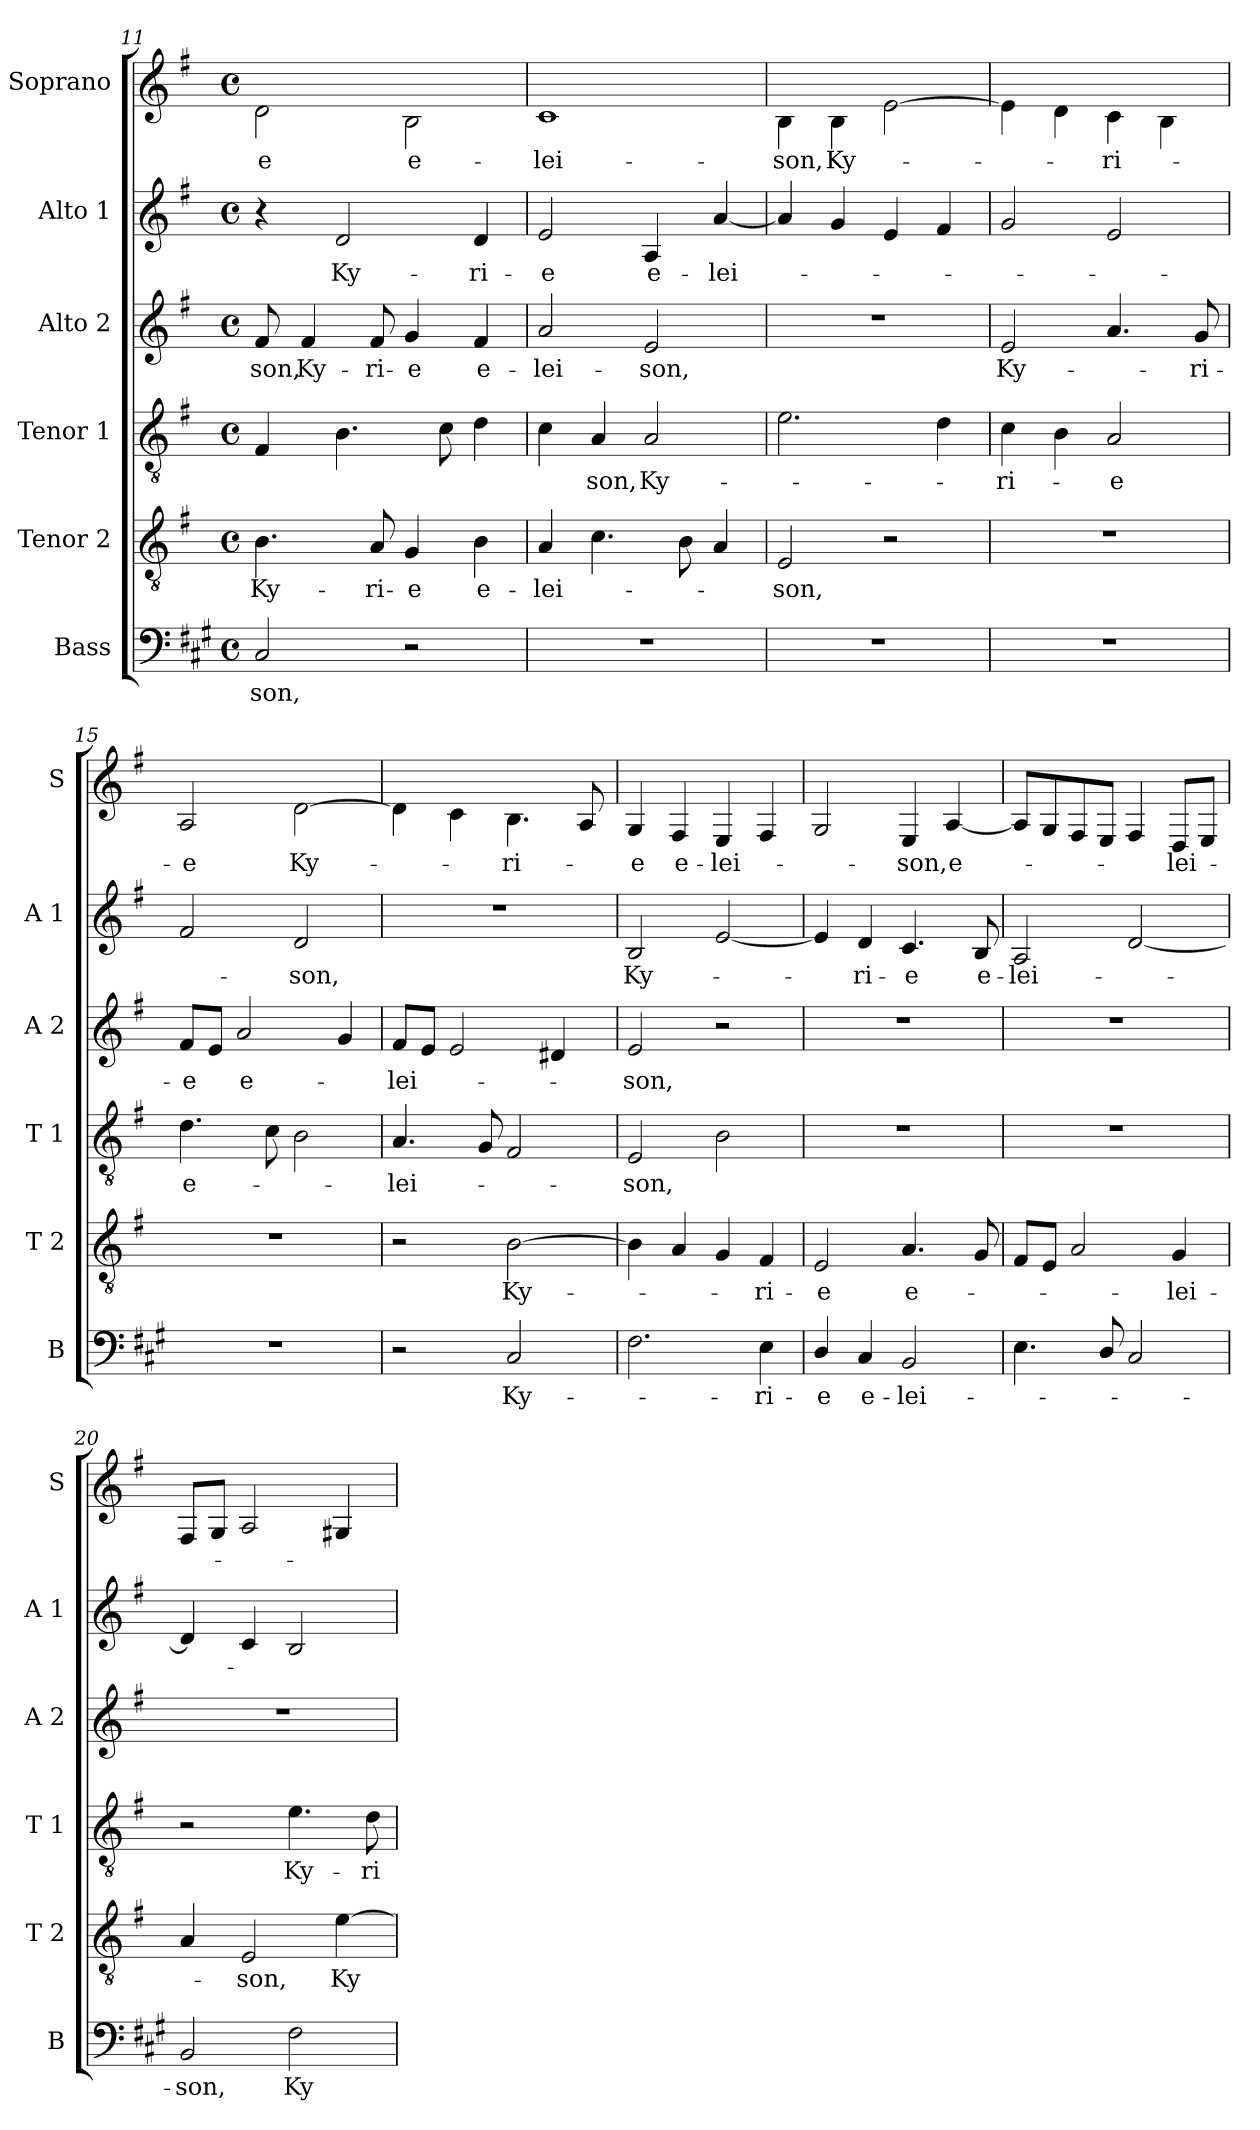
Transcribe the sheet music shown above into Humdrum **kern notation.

**kern	**text	**kern	**text	**kern	**text	**kern	**text	**kern	**text	**kern	**text
*part6	*part6	*part5	*part5	*part4	*part4	*part3	*part3	*part2	*part2	*part1	*part1
*staff6	*staff6	*staff5	*staff5	*staff4	*staff4	*staff3	*staff3	*staff2	*staff2	*staff1	*staff1
*I"Bass	*	*I"Tenor 2	*	*I"Tenor 1	*	*I"Alto 2	*	*I"Alto 1	*	*I"Soprano	*
*I'B	*	*I'T 2	*	*I'T 1	*	*I'A 2	*	*I'A 1	*	*I'S	*
*clefF4	*	*clefGv2	*	*clefGv2	*	*clefG2	*	*clefG2	*	*clefG2	*
*ITrd1c2	*	*	*	*	*	*	*	*	*	*ITrd-7c-12	*
*k[f#]	*	*k[f#]	*	*k[f#]	*	*k[f#]	*	*k[f#]	*	*k[f#]	*
*G:	*	*G:	*	*G:	*	*G:	*	*G:	*	*G:	*
*M4/4	*	*M4/4	*	*M4/4	*	*M4/4	*	*M4/4	*	*M4/4	*
*met(c)	*	*met(c)	*	*met(c)	*	*met(c)	*	*met(c)	*	*met(c)	*
=11	=11	=11	=11	=11	=11	=11	=11	=11	=11	=11	=11
2BB/	-son,	4.B\	Ky-	4F#/	.	8f#/	-son,	4r	.	2dd\	-e
.	.	.	.	.	.	4f#/	Ky-	.	.	.	.
.	.	.	.	4.B\	.	.	.	2d/	Ky-	.	.
.	.	8A/	-ri-	.	.	8f#/	-ri-	.	.	.	.
2r	.	4G/	-e	.	.	4g/	-e	.	.	2b\	e-
.	.	.	.	8c\	.	.	.	.	.	.	.
.	.	4B\	e-	4d\	.	4f#/	e-	4d/	-ri-	.	.
=12	=12	=12	=12	=12	=12	=12	=12	=12	=12	=12	=12
1r	.	4A/	-lei-	4c\	.	2a/	-lei-	2e/	-e	1cc	-lei-
.	.	4.c\	.	4A/	-son,	.	.	.	.	.	.
.	.	.	.	2A/	Ky-	2e/	-son,	4A/	e-	.	.
.	.	8B\	.	.	.	.	.	.	.	.	.
.	.	4A/	.	.	.	.	.	[4a/	-lei-	.	.
!!LO:LB:g=z
=13	=13	=13	=13	=13	=13	=13	=13	=13	=13	=13	=13
1r	.	2E/	-son,	2.e\	.	1r	.	4a/]	.	4b\	-son,
.	.	.	.	.	.	.	.	4g/	.	4b\	Ky-
.	.	2r	.	.	.	.	.	4e/	.	[2ee\	.
.	.	.	.	4d\	.	.	.	4f#/	.	.	.
=14	=14	=14	=14	=14	=14	=14	=14	=14	=14	=14	=14
1r	.	1r	.	4c\	-ri-	2e/	Ky-	2g/	.	4ee\]	.
.	.	.	.	4B\	.	.	.	.	.	4dd\	.
.	.	.	.	2A/	-e	4.a/	.	2e/	.	4cc\	-ri-
.	.	.	.	.	.	.	.	.	.	4b\	.
.	.	.	.	.	.	8g/	-ri-	.	.	.	.
=15	=15	=15	=15	=15	=15	=15	=15	=15	=15	=15	=15
1r	.	1r	.	4.d\	e-	8f#/L	-e	2f#/	.	2a/	-e
.	.	.	.	.	.	8e/J	.	.	.	.	.
.	.	.	.	.	.	2a/	e-	.	.	.	.
.	.	.	.	8c\	.	.	.	.	.	.	.
.	.	.	.	2B\	.	.	.	2d/	-son,	[2dd\	Ky-
.	.	.	.	.	.	4g/	.	.	.	.	.
=16	=16	=16	=16	=16	=16	=16	=16	=16	=16	=16	=16
2r	.	2r	.	4.A/	-lei-	8f#/L	-lei-	1r	.	4dd\]	.
.	.	.	.	.	.	8e/J	.	.	.	.	.
.	.	.	.	.	.	2e/	.	.	.	4cc\	.
.	.	.	.	8G/	.	.	.	.	.	.	.
2BB/	Ky-	[2B\	Ky-	2F#/	.	.	.	.	.	4.b\	-ri-
.	.	.	.	.	.	4d#X/	.	.	.	.	.
.	.	.	.	.	.	.	.	.	.	8a/	.
=17	=17	=17	=17	=17	=17	=17	=17	=17	=17	=17	=17
2.E\	.	4B\]	.	2E/	-son,	2e/	-son,	2B/	Ky-	4g/	-e
.	.	4A/	.	.	.	.	.	.	.	4f#/	e-
.	.	4G/	.	2B\	.	2r	.	[2e/	.	4e/	-lei-
4D\	-ri-	4F#/	-ri-	.	.	.	.	.	.	4f#/	.
=18	=18	=18	=18	=18	=18	=18	=18	=18	=18	=18	=18
4C/	-e	2E/	-e	1r	.	1r	.	4e/]	.	2g/	.
4BB/	e-	.	.	.	.	.	.	4d/	-ri-	.	.
2AA/	-lei-	4.A/	e-	.	.	.	.	4.c/	-e	4e/	-son,
.	.	.	.	.	.	.	.	.	.	[4a/	e-
.	.	8G/	.	.	.	.	.	8B/	e-	.	.
!!LO:PB:g=z
=19	=19	=19	=19	=19	=19	=19	=19	=19	=19	=19	=19
4.D\	.	8F#/L	.	1r	.	1r	.	2A/	-lei-	8a/L]	.
.	.	8E/J	.	.	.	.	.	.	.	8g/	.
.	.	2A/	.	.	.	.	.	.	.	8f#/	.
8C/	.	.	.	.	.	.	.	.	.	8e/J	.
2BB/	.	.	.	.	.	.	.	[2d/	.	4f#/	.
.	.	4G/	-lei-	.	.	.	.	.	.	8d/L	-lei-
.	.	.	.	.	.	.	.	.	.	8e/J	.
=20	=20	=20	=20	=20	=20	=20	=20	=20	=20	=20	=20
2AA/	-son,	4A/	.	2r	.	1r	.	4d/]	.	8f#/L	.
.	.	.	.	.	.	.	.	.	.	8g/J	.
.	.	2E/	-son,	.	.	.	.	4c/	.	2a/	.
2E\	Ky-	.	.	4.e\	Ky-	.	.	2B/	.	.	.
.	.	[4e\	Ky-	.	.	.	.	.	.	4g#X/	.
.	.	.	.	8d\	-ri-	.	.	.	.	.	.
=	=	=	=	=	=	=	=	=	=	=	=
*-	*-	*-	*-	*-	*-	*-	*-	*-	*-	*-	*-
